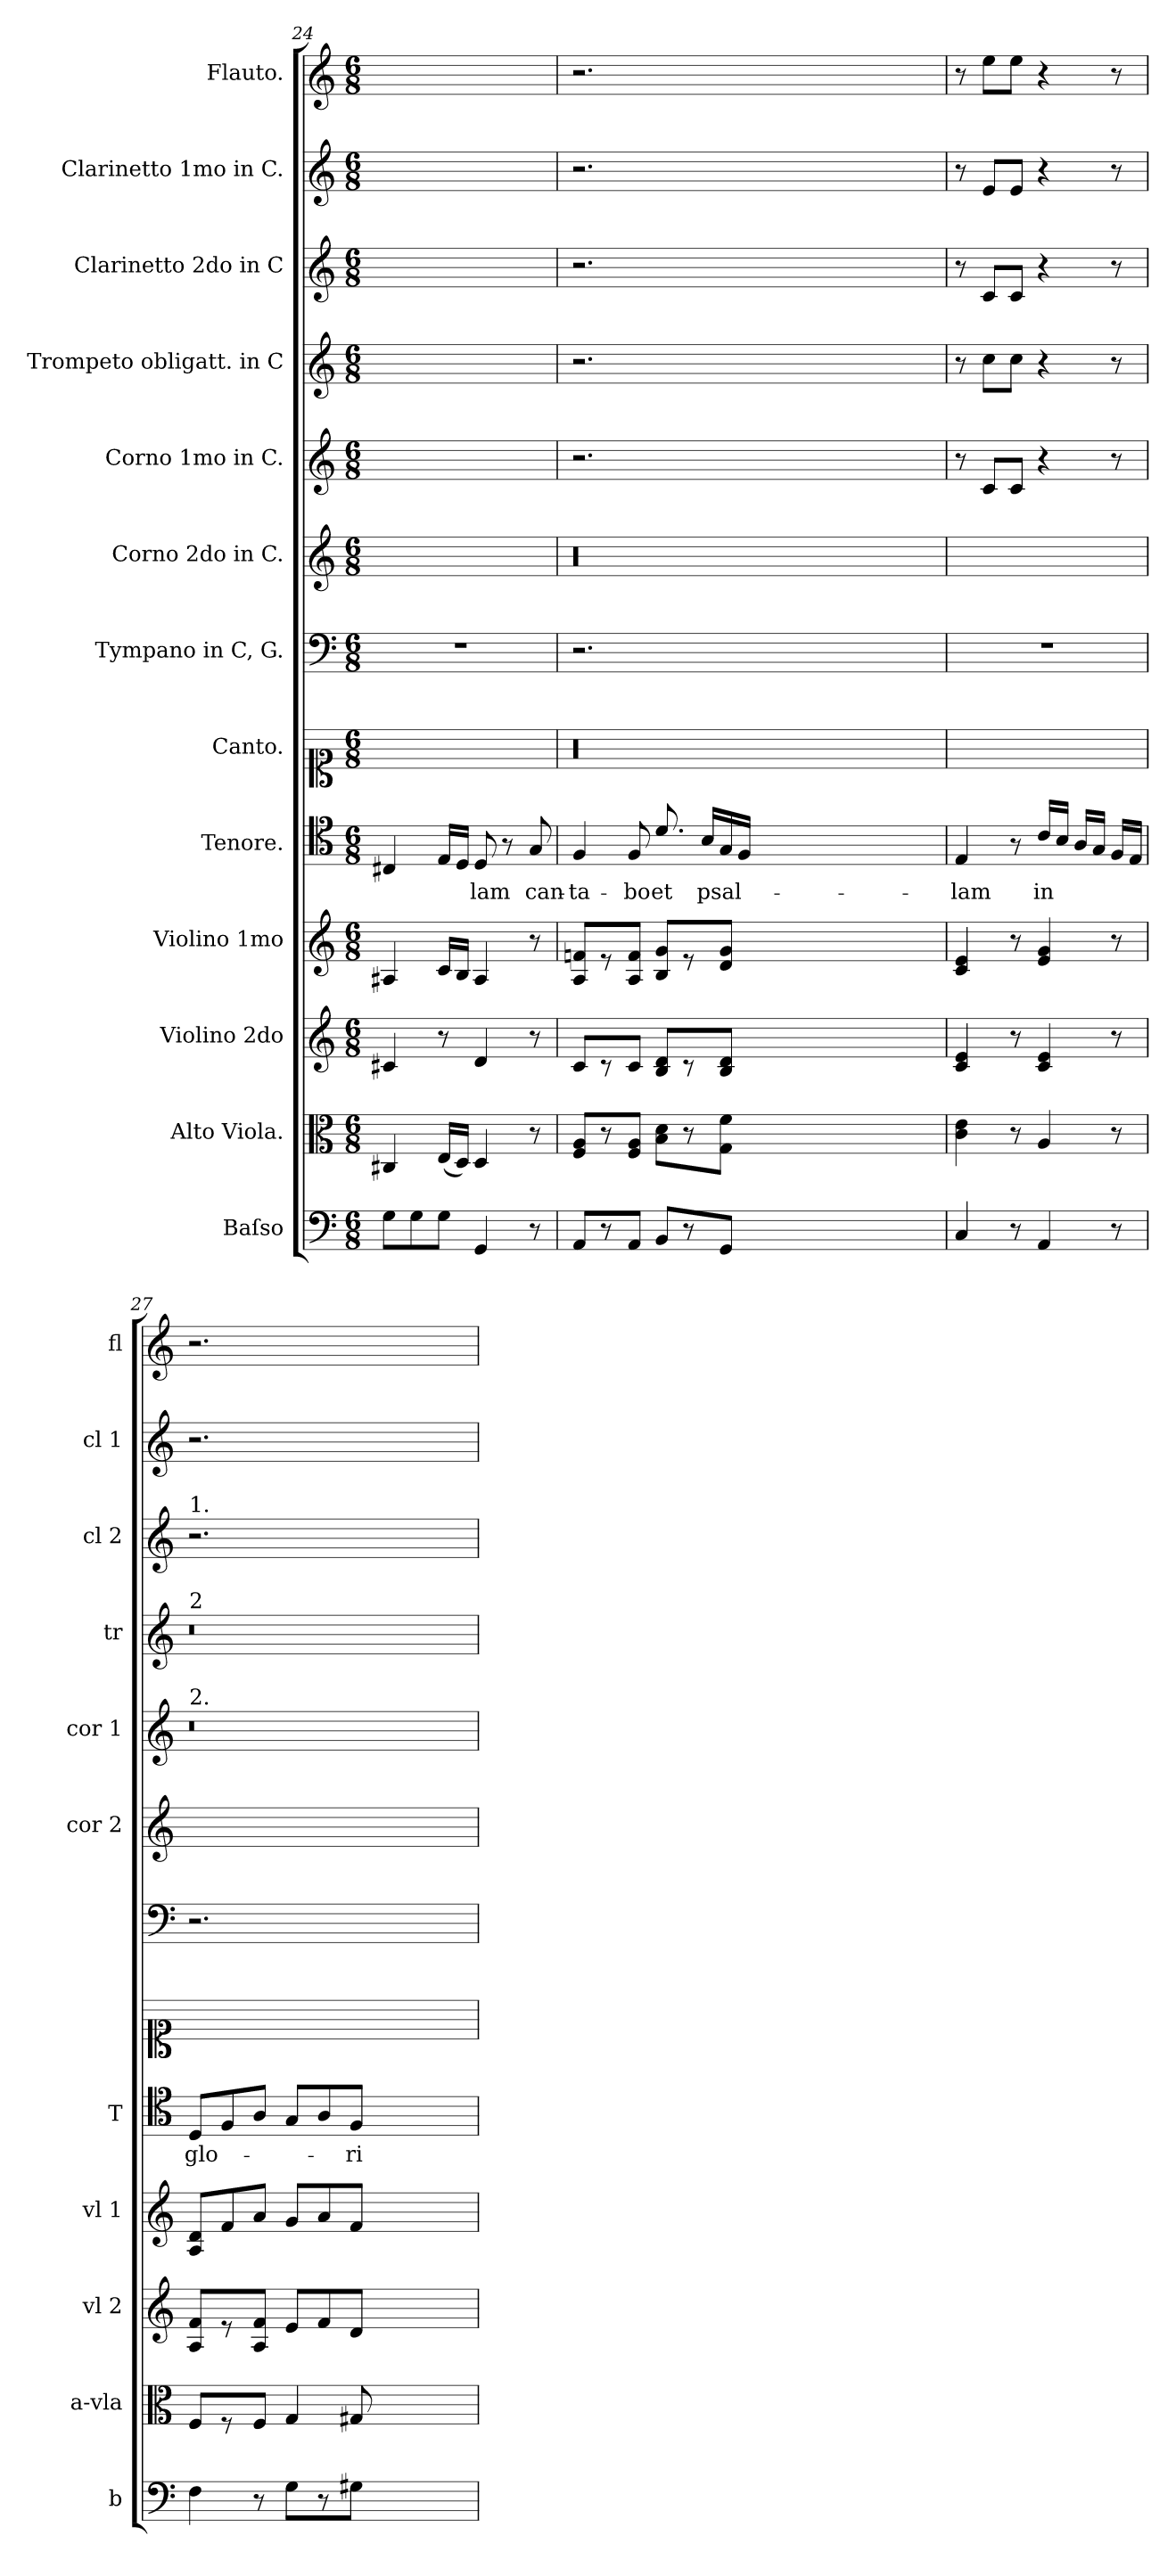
**kern	**kern	**kern	**kern	**kern	**text	**kern	**kern	**kern	**kern	**kern	**kern	**kern	**kern
*part13	*part12	*part11	*part10	*part9	*part9	*part8	*part7	*part6	*part5	*part4	*part3	*part2	*part1
*staff13	*staff12	*staff11	*staff10	*staff9	*staff9	*staff8	*staff7	*staff6	*staff5	*staff4	*staff3	*staff2	*staff1
*I"Baſso	*I"Alto Viola.	*I"Violino 2do	*I"Violino 1mo	*I"Tenore.	*	*I"Canto.	*I"Tympano in C, G.	*I"Corno 2do in C.	*I"Corno 1mo in C.	*I"Trompeto obligatt. in C	*I"Clarinetto 2do in C	*I"Clarinetto 1mo in C.	*I"Flauto.
*I'b	*I'a-vla	*I'vl 2	*I'vl 1	*I'T	*	*	*	*I'cor 2	*I'cor 1	*I'tr	*I'cl 2	*I'cl 1	*I'fl
*clefF4	*clefC3	*clefG2	*clefG2	*clefC4	*	*clefC1	*clefF4	*clefG2	*clefG2	*clefG2	*clefG2	*clefG2	*clefG2
*k[]	*k[]	*k[]	*k[]	*k[]	*	*k[]	*k[]	*k[]	*k[]	*k[]	*k[]	*k[]	*k[]
*M6/8	*M6/8	*M6/8	*M6/8	*M6/8	*	*M6/8	*M6/8	*M6/8	*M6/8	*M6/8	*M6/8	*M6/8	*M6/8
=24	=24	=24	=24	=24	=24	=24	=24	=24	=24	=24	=24	=24	=24
8G\L	4C#X/	4c#X/	4A#X/	4C#X/	.	2.ryy	2.r	2.ryy	2.ryy	2.ryy	2.ryy	2.ryy	2.ryy
8G\	.	.	.	.	.	.	.	.	.	.	.	.	.
8G\J	(16E/LL	8r	16c/LL	16E/LL	.	.	.	.	.	.	.	.	.
.	16D/JJ)	.	16B/JJ	16D/JJ	.	.	.	.	.	.	.	.	.
4GG/	4D/	4d/	4A#/	8D/	-lam	.	.	.	.	.	.	.	.
.	.	.	.	8r	.	.	.	.	.	.	.	.	.
8r	8r	8r	8r	8G/	can-	.	.	.	.	.	.	.	.
=25	=25	=25	=25	=25	=25	=25	=25	=25	=25	=25	=25	=25	=25
!	!	!	!	!	!	!LO:N:vis=00	!	!LO:N:vis=00	!	!	!	!	!
8AA/L	8F/ 8A/L	8c/L	8A/ 8fn/L	4F/	-ta-	0.r	2.r	0.r	2.r	2.r	2.r	2.r	2.r
8r	8r	8r	8r	.	.	.	.	.	.	.	.	.	.
8AA/J	8F/ 8A/J	8c/J	8A/ 8f/J	8F/	-bo	.	.	.	.	.	.	.	.
8BB/L	8B\ 8d\L	8B/ 8d/L	8B/ 8g/L	8.d/	et	.	.	.	.	.	.	.	.
8r	8r	8r	8r	.	.	.	.	.	.	.	.	.	.
.	.	.	.	16B/LL	psal-	.	.	.	.	.	.	.	.
8GG/J	8G\ 8f\J	8B/ 8d/J	8d/ 8g/J	16G/	.	.	.	.	.	.	.	.	.
.	.	.	.	16F/JJ	.	.	.	.	.	.	.	.	.
0ryy	0ryy	0ryy	0ryy	0ryy	.	.	0ryy	.	0ryy	0ryy	0ryy	0ryy	0ryy
4ryy	4ryy	4ryy	4ryy	4ryy	.	.	4ryy	.	4ryy	4ryy	4ryy	4ryy	4ryy
=26	=26	=26	=26	=26	=26	=26	=26	=26	=26	=26	=26	=26	=26
4C/	4c\ 4e\	4c/ 4e/	4c/ 4e/	4E/	-lam	2.ryy	2.r	2.ryy	8r	8r	8r	8r	8r
.	.	.	.	.	.	.	.	.	8c/L	8cc\L	8c/L	8e/L	8ee\L
8r	8r	8r	8r	8r	.	.	.	.	8c/J	8cc\J	8c/J	8e/J	8ee\J
4AA/	4A/	4c/ 4e/	4e/ 4g/	16c/LL	in	.	.	.	4r	4r	4r	4r	4r
.	.	.	.	16B/JJ	.	.	.	.	.	.	.	.	.
.	.	.	.	16A/LL	.	.	.	.	.	.	.	.	.
.	.	.	.	16G/JJ	.	.	.	.	.	.	.	.	.
8r	8r	8r	8r	16F/LL	.	.	.	.	8r	8r	8r	8r	8r
.	.	.	.	16E/JJ	.	.	.	.	.	.	.	.	.
=27	=27	=27	=27	=27	=27	=27	=27	=27	=27	=27	=27	=27	=27
!	!	!	!	!	!	!	!	!	!	!	!LO:TX:a:t=1.	!	!
!	!	!	!	!	!	!	!	!	!	!LO:TX:a:t=2	!	!	!
!	!	!	!	!	!	!	!	!	!LO:TX:a:t=2.	!	!	!	!
!	!	!	!	!	!	!	!	!	!LO:N:vis=0	!LO:N:vis=0	!	!	!
4F\	8F/L	8A/ 8f/L	8A/ 8d/L	8D/L	glo-	1.ryy	2.r	1.ryy	1.r	1.r	2.r	2.r	2.r
.	8r	8r	8f/	8F/	.	.	.	.	.	.	.	.	.
8r	8F/J	8A/ 8f/J	8a/J	8A/J	.	.	.	.	.	.	.	.	.
8G\L	4G/	8e/L	8g/L	8G/L	.	.	.	.	.	.	.	.	.
8r	.	8f/	8a/	8A/	.	.	.	.	.	.	.	.	.
8G#X\J	8G#X/	8d/J	8f/J	8F/J	-ri-	.	.	.	.	.	.	.	.
2.ryy	2.ryy	2.ryy	2.ryy	2.ryy	.	.	2.ryy	.	.	.	2.ryy	2.ryy	2.ryy
=	=	=	=	=	=	=	=	=	=	=	=	=	=
*-	*-	*-	*-	*-	*-	*-	*-	*-	*-	*-	*-	*-	*-
